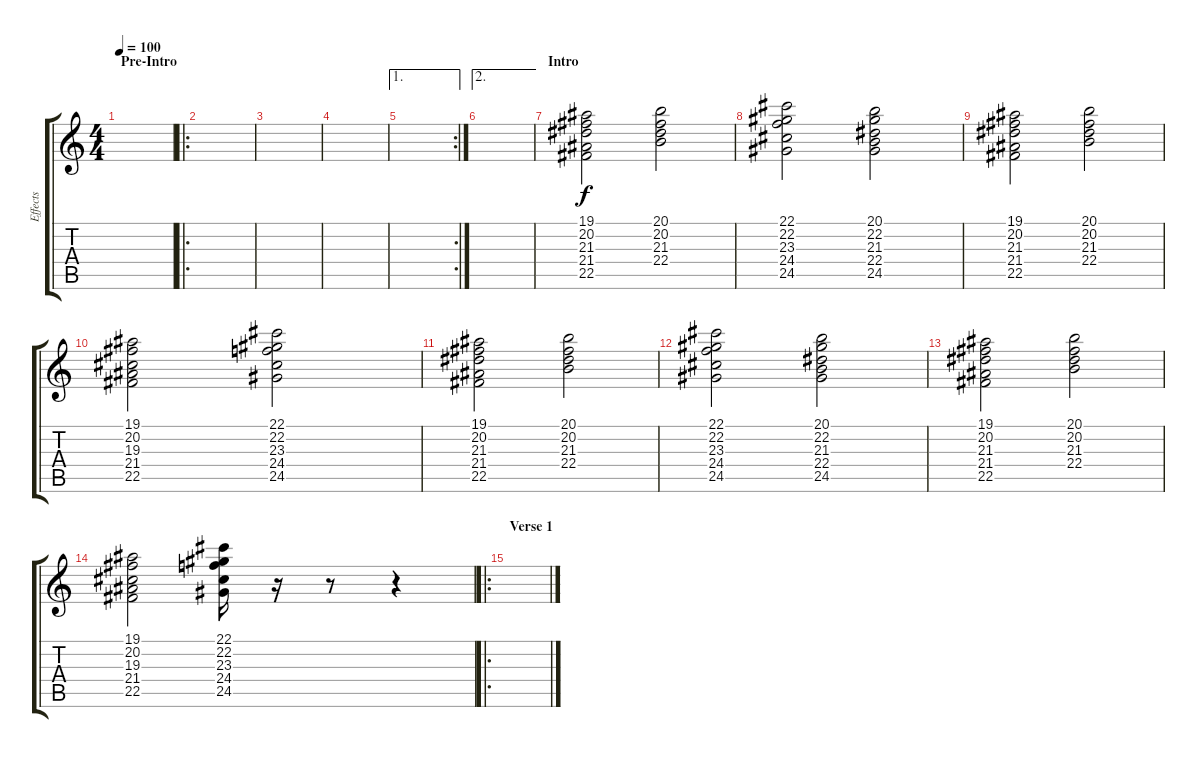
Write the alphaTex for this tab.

\track ("Effects" "Effects") {instrument synthstrings1}
\staff {score tabs}
\tuning (Eb4 Bb3 Gb3 Db3 Ab2 Eb2) {hide}
\ts (4 4)
\section ("" "Pre-Intro")
\tempo 100
\clef g2
\ks c
|
\ro
|
|
|
\ae 1
\rc 2
|
\ae 2
|
\section ("" "Intro")
(19.1 20.2 21.3 21.4 22.5).2 (20.1 20.2 21.3 22.4).2 |
(22.1 22.2 23.3 24.4 24.5).2 (20.1 22.2 21.3 22.4 24.5).2 |
(19.1 20.2 21.3 21.4 22.5).2 (20.1 20.2 21.3 22.4).2 |
(19.1 20.2 19.3 21.4 22.5).2 (22.1 22.2 23.3 24.4 24.5).2 |
(19.1 20.2 21.3 21.4 22.5).2 (20.1 20.2 21.3 22.4).2 |
(22.1 22.2 23.3 24.4 24.5).2 (20.1 22.2 21.3 22.4 24.5).2 |
(19.1 20.2 21.3 21.4 22.5).2 (20.1 20.2 21.3 22.4).2 |
(19.1 20.2 19.3 21.4 22.5).2 (22.1 22.2 23.3 24.4 24.5).16 r.16 r.8 r.4 |
\ro
\section ("" "Verse 1")
